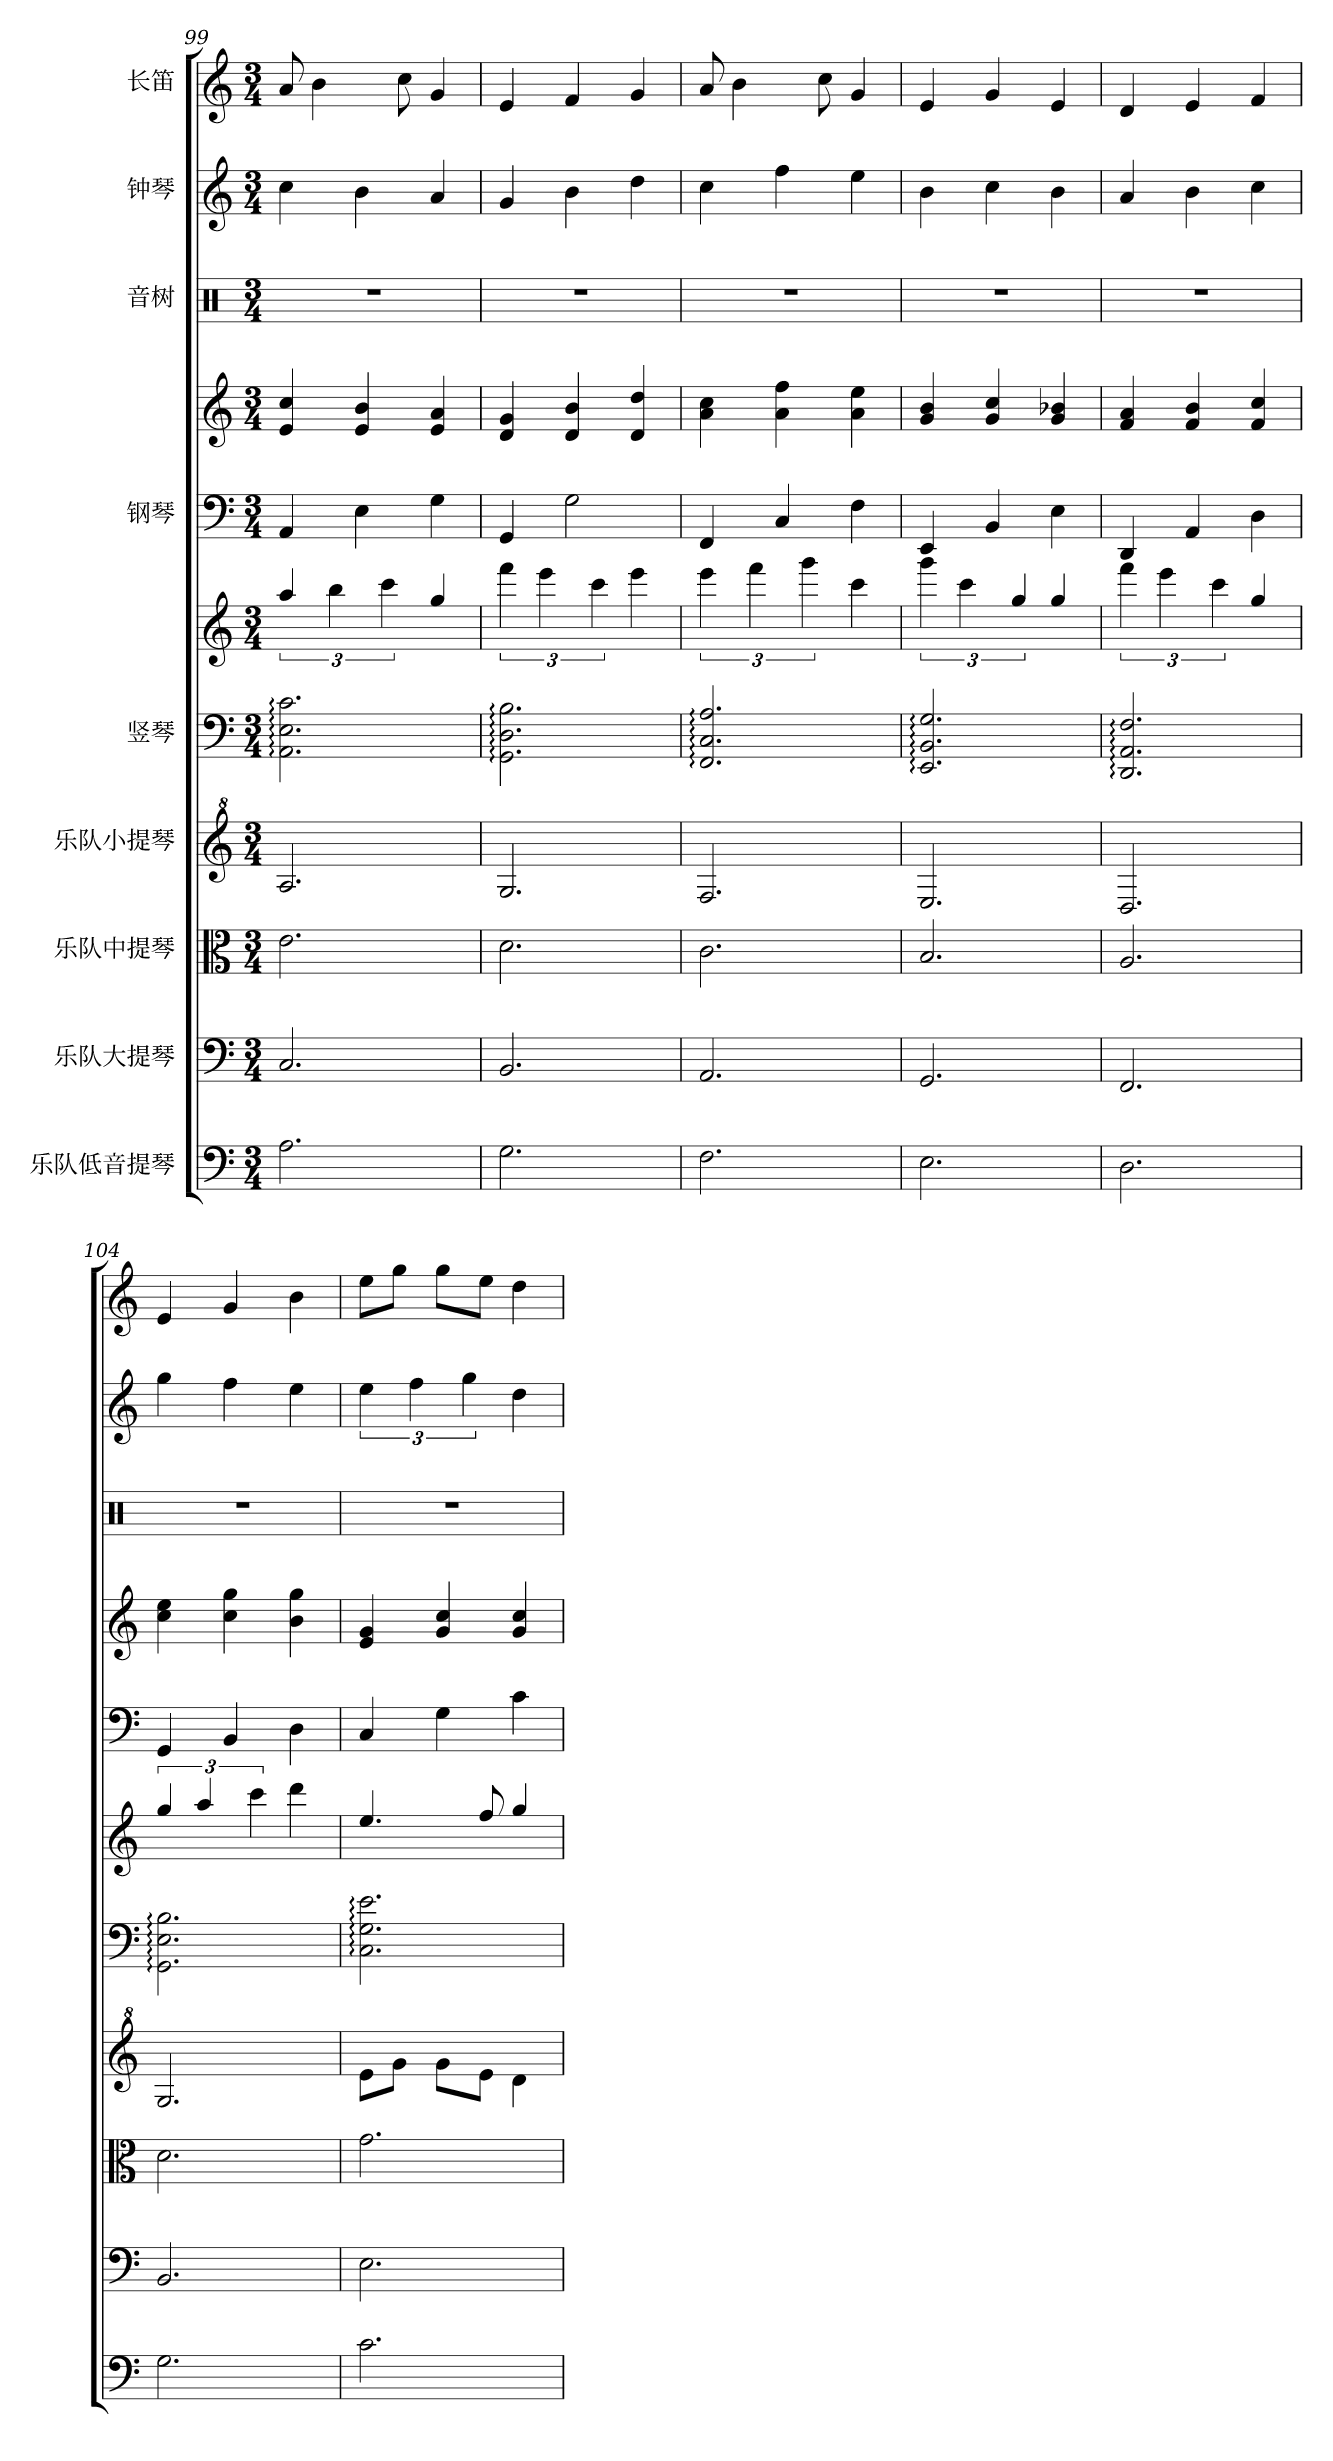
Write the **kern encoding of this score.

**kern	**kern	**kern	**kern	**kern	**kern	**kern	**kern	**kern	**kern	**kern
*part9	*part8	*part7	*part6	*part5	*part5	*part4	*part4	*part3	*part2	*part1
*staff11	*staff10	*staff9	*staff8	*staff7	*staff6	*staff5	*staff4	*staff3	*staff2	*staff1
*I"乐队低音提琴	*I"乐队大提琴	*I"乐队中提琴	*I"乐队小提琴	*I"竖琴	*	*I"钢琴	*	*I"音树	*I"钟琴	*I"长笛
*clefF4	*clefF4	*clefC3	*clefG^2	*clefF4	*clefG2	*clefF4	*clefG2	*clefX	*clefG2	*clefG2
*ITrd7c12	*	*	*	*	*	*	*	*	*ITrd-14c-24	*
*k[]	*k[]	*k[]	*k[]	*k[]	*k[]	*k[]	*k[]	*k[]	*k[]	*k[]
*M3/4	*M3/4	*M3/4	*M3/4	*M3/4	*M3/4	*M3/4	*M3/4	*M3/4	*M3/4	*M3/4
=99	=99	=99	=99	=99	=99	=99	=99	=99	=99	=99
2.AA\	2.C/	2.e\	2.a/	2.AA\: 2.E\: 2.c\:	6aa/	4AA/	4e/ 4cc/	2.r	4cccc\	8a/
.	.	.	.	.	.	.	.	.	.	4b\
.	.	.	.	.	6bb\	.	.	.	.	.
.	.	.	.	.	.	4E\	4e/ 4b/	.	4bbb\	.
.	.	.	.	.	6ccc\	.	.	.	.	.
.	.	.	.	.	.	.	.	.	.	8cc\
.	.	.	.	.	4gg/	4G\	4e/ 4a/	.	4aaa/	4g/
!!LO:PB:g=z
=100	=100	=100	=100	=100	=100	=100	=100	=100	=100	=100
2.GG\	2.BB/	2.d\	2.g/	2.GG\: 2.D\: 2.B\:	6fff\	4GG/	4d/ 4g/	2.r	4ggg/	4e/
.	.	.	.	.	6eee\	.	.	.	.	.
.	.	.	.	.	.	2G\	4d/ 4b/	.	4bbb\	4f/
.	.	.	.	.	6ccc\	.	.	.	.	.
.	.	.	.	.	4eee\	.	4d/ 4dd/	.	4dddd\	4g/
=101	=101	=101	=101	=101	=101	=101	=101	=101	=101	=101
2.FF\	2.AA/	2.c\	2.f/	2.FF/: 2.C/: 2.A/:	6eee\	4FF/	4a\ 4cc\	2.r	4cccc\	8a/
.	.	.	.	.	.	.	.	.	.	4b\
.	.	.	.	.	6fff\	.	.	.	.	.
.	.	.	.	.	.	4C/	4a\ 4ff\	.	4ffff\	.
.	.	.	.	.	6ggg\	.	.	.	.	.
.	.	.	.	.	.	.	.	.	.	8cc\
.	.	.	.	.	4ccc\	4F\	4a\ 4ee\	.	4eeee\	4g/
=102	=102	=102	=102	=102	=102	=102	=102	=102	=102	=102
2.EE\	2.GG/	2.B/	2.e/	2.EE/: 2.BB/: 2.G/:	6ggg\	4EE/	4g/ 4b/	2.r	4bbb\	4e/
.	.	.	.	.	6ccc\	.	.	.	.	.
.	.	.	.	.	.	4BB/	4g/ 4cc/	.	4cccc\	4g/
.	.	.	.	.	6gg/	.	.	.	.	.
.	.	.	.	.	4gg/	4E\	4g/ 4b-X/	.	4bbb\	4e/
=103	=103	=103	=103	=103	=103	=103	=103	=103	=103	=103
2.DD\	2.FF/	2.A/	2.d/	2.DD/: 2.AA/: 2.F/:	6fff\	4DD/	4f/ 4a/	2.r	4aaa/	4d/
.	.	.	.	.	6eee\	.	.	.	.	.
.	.	.	.	.	.	4AA/	4f/ 4b/	.	4bbb\	4e/
.	.	.	.	.	6ccc\	.	.	.	.	.
.	.	.	.	.	4gg/	4D\	4f/ 4cc/	.	4cccc\	4f/
=104	=104	=104	=104	=104	=104	=104	=104	=104	=104	=104
2.GG\	2.BB/	2.d\	2.g/	2.GG\: 2.E\: 2.B\:	6gg/	4GG/	4cc\ 4ee\	2.r	4gggg\	4e/
.	.	.	.	.	6aa/	.	.	.	.	.
.	.	.	.	.	.	4BB/	4cc\ 4gg\	.	4ffff\	4g/
.	.	.	.	.	6ccc\	.	.	.	.	.
.	.	.	.	.	4ddd\	4D\	4b\ 4gg\	.	4eeee\	4b\
=105	=105	=105	=105	=105	=105	=105	=105	=105	=105	=105
2.C\	2.E\	2.g\	8ee\L	2.C\: 2.G\: 2.e\:	4.ee/	4C/	4e/ 4g/	2.r	6eeee\	8ee\L
.	.	.	8gg\J	.	.	.	.	.	.	8gg\J
.	.	.	.	.	.	.	.	.	6ffff\	.
.	.	.	8gg\L	.	.	4G\	4g/ 4cc/	.	.	8gg\L
.	.	.	.	.	.	.	.	.	6gggg\	.
.	.	.	8ee\J	.	8ff/	.	.	.	.	8ee\J
.	.	.	4dd\	.	4gg/	4c\	4g/ 4cc/	.	4dddd\	4dd\
=	=	=	=	=	=	=	=	=	=	=
*-	*-	*-	*-	*-	*-	*-	*-	*-	*-	*-
